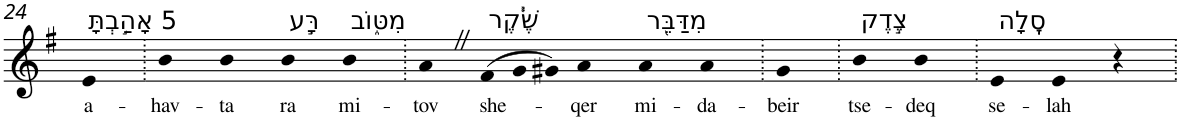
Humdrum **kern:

**kern	**text
*part1	*part1
*staff1	*staff1
*I"Piano	*
*I'Pno	*
!!LO:PB:g=z
*clefG2	*
*k[f#]	*
*G:	*
=24	=24
!LO:TX:a:t=5 אָהַ֣בְתָּ	!
!	!LO:LY:b
4e	a-
=25.	=25.
!	!LO:LY:b
4b	-hav-
!	!LO:LY:b
4b	-ta
!LO:TX:a:t=רָּ֣ע	!
!	!LO:LY:b
4b	ra
!LO:TX:a:t=מִטּ֑וֹב	!
!	!LO:LY:b
4b	mi-
=26.	=26.
!	!LO:LY:b
4aZ	-tov
*Xtuplet	*
!LO:TX:a:t=שֶׁ֓קֶר	!
!	!LO:LY:b
(>12f#	she-
12g	.
12g#X)	.
!	!LO:LY:b
4a	-qer
!LO:TX:a:t=מִדַּבֵּ֖ר	!
!	!LO:LY:b
4a	mi-
!	!LO:LY:b
4a	-da-
=27.	=27.
!	!LO:LY:b
4g	-beir
=28.	=28.
!LO:TX:a:t=צֶ֣דֶק	!
!	!LO:LY:b
4b	tse-
!	!LO:LY:b
4b	-deq
=29.	=29.
!LO:TX:a:t=סֶֽלָה	!
!	!LO:LY:b
4e	se-
!	!LO:LY:b
4e	-lah
4r	.
=.	=.
*-	*-
